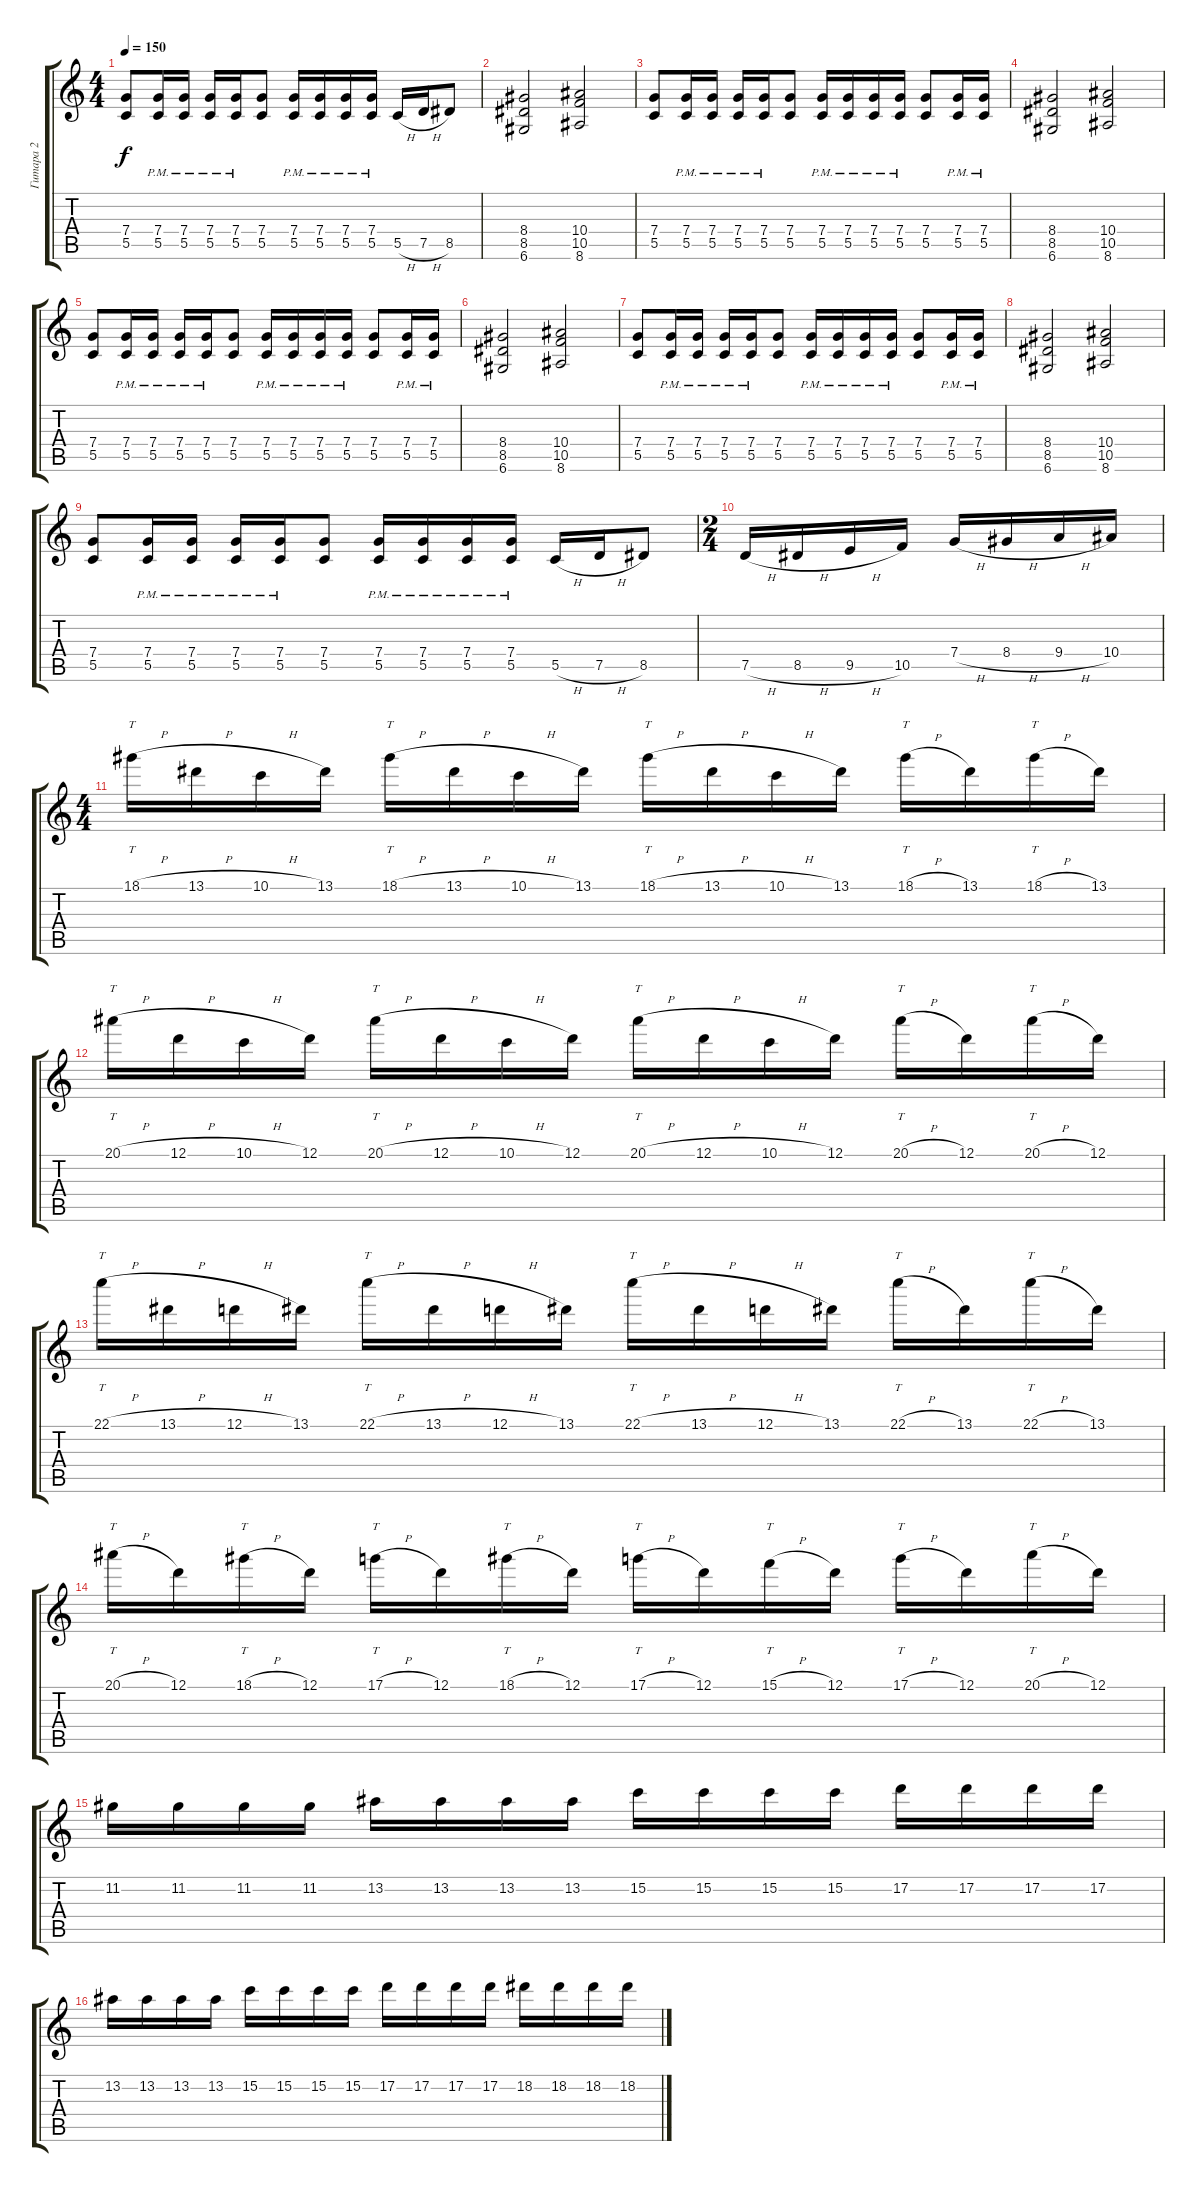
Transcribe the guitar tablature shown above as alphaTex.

\track ("Гитара 2" "Гитара 2") {instrument overdrivenguitar}
\staff {score tabs}
\tuning (D4 A3 F3 C3 G2 D2) {hide}
\ts (4 4)
\tempo 150
\clef g2
\ks c
(7.4 5.5).8{dy f} (7.4{pm} 5.5{pm}).16 (7.4{pm} 5.5{pm}).16 (7.4{pm} 5.5{pm}).16 (7.4{pm} 5.5{pm}).16 (7.4 5.5).8 (7.4{pm} 5.5{pm}).16 (7.4{pm} 5.5{pm}).16 (7.4{pm} 5.5{pm}).16 (7.4{pm} 5.5{pm}).16 5.5{h}.16 7.5{h}.16 8.5.8 |
(8.4 8.5 6.6).2 (10.4 10.5 8.6).2 |
(7.4 5.5).8 (7.4{pm} 5.5{pm}).16 (7.4{pm} 5.5{pm}).16 (7.4{pm} 5.5{pm}).16 (7.4{pm} 5.5{pm}).16 (7.4 5.5).8 (7.4{pm} 5.5{pm}).16 (7.4{pm} 5.5{pm}).16 (7.4{pm} 5.5{pm}).16 (7.4{pm} 5.5{pm}).16 (7.4 5.5).8 (7.4{pm} 5.5{pm}).16 (7.4{pm} 5.5{pm}).16 |
(8.4 8.5 6.6).2 (10.4 10.5 8.6).2 |
(7.4 5.5).8 (7.4{pm} 5.5{pm}).16 (7.4{pm} 5.5{pm}).16 (7.4{pm} 5.5{pm}).16 (7.4{pm} 5.5{pm}).16 (7.4 5.5).8 (7.4{pm} 5.5{pm}).16 (7.4{pm} 5.5{pm}).16 (7.4{pm} 5.5{pm}).16 (7.4{pm} 5.5{pm}).16 (7.4 5.5).8 (7.4{pm} 5.5{pm}).16 (7.4{pm} 5.5{pm}).16 |
(8.4 8.5 6.6).2 (10.4 10.5 8.6).2 |
(7.4 5.5).8 (7.4{pm} 5.5{pm}).16 (7.4{pm} 5.5{pm}).16 (7.4{pm} 5.5{pm}).16 (7.4{pm} 5.5{pm}).16 (7.4 5.5).8 (7.4{pm} 5.5{pm}).16 (7.4{pm} 5.5{pm}).16 (7.4{pm} 5.5{pm}).16 (7.4{pm} 5.5{pm}).16 (7.4 5.5).8 (7.4{pm} 5.5{pm}).16 (7.4{pm} 5.5{pm}).16 |
(8.4 8.5 6.6).2 (10.4 10.5 8.6).2 |
(7.4 5.5).8 (7.4{pm} 5.5{pm}).16 (7.4{pm} 5.5{pm}).16 (7.4{pm} 5.5{pm}).16 (7.4{pm} 5.5{pm}).16 (7.4 5.5).8 (7.4{pm} 5.5{pm}).16 (7.4{pm} 5.5{pm}).16 (7.4{pm} 5.5{pm}).16 (7.4{pm} 5.5{pm}).16 5.5{h}.16 7.5{h}.16 8.5.8 |
\ts (2 4)
7.5{h}.16 8.5{h}.16 9.5{h}.16 10.5.16 7.4{h}.16 8.4{h}.16 9.4{h}.16 10.4.16 |
\ts (4 4)
18.1{h}.16{tt} 13.1{h}.16 10.1{h}.16 13.1.16 18.1{h}.16{tt} 13.1{h}.16 10.1{h}.16 13.1.16 18.1{h}.16{tt} 13.1{h}.16 10.1{h}.16 13.1.16 18.1{h}.16{tt} 13.1.16 18.1{h}.16{tt} 13.1.16 |
20.1{h}.16{tt} 12.1{h}.16 10.1{h}.16 12.1.16 20.1{h}.16{tt} 12.1{h}.16 10.1{h}.16 12.1.16 20.1{h}.16{tt} 12.1{h}.16 10.1{h}.16 12.1.16 20.1{h}.16{tt} 12.1.16 20.1{h}.16{tt} 12.1.16 |
22.1{h}.16{tt} 13.1{h}.16 12.1{h}.16 13.1.16 22.1{h}.16{tt} 13.1{h}.16 12.1{h}.16 13.1.16 22.1{h}.16{tt} 13.1{h}.16 12.1{h}.16 13.1.16 22.1{h}.16{tt} 13.1.16 22.1{h}.16{tt} 13.1.16 |
20.1{h}.16{tt} 12.1.16 18.1{h}.16{tt} 12.1.16 17.1{h}.16{tt} 12.1.16 18.1{h}.16{tt} 12.1.16 17.1{h}.16{tt} 12.1.16 15.1{h}.16{tt} 12.1.16 17.1{h}.16{tt} 12.1.16 20.1{h}.16{tt} 12.1.16 |
11.2.16 11.2.16 11.2.16 11.2.16 13.2.16 13.2.16 13.2.16 13.2.16 15.2.16 15.2.16 15.2.16 15.2.16 17.2.16 17.2.16 17.2.16 17.2.16 |
13.2.16 13.2.16 13.2.16 13.2.16 15.2.16 15.2.16 15.2.16 15.2.16 17.2.16 17.2.16 17.2.16 17.2.16 18.2.16 18.2.16 18.2.16 18.2.16
